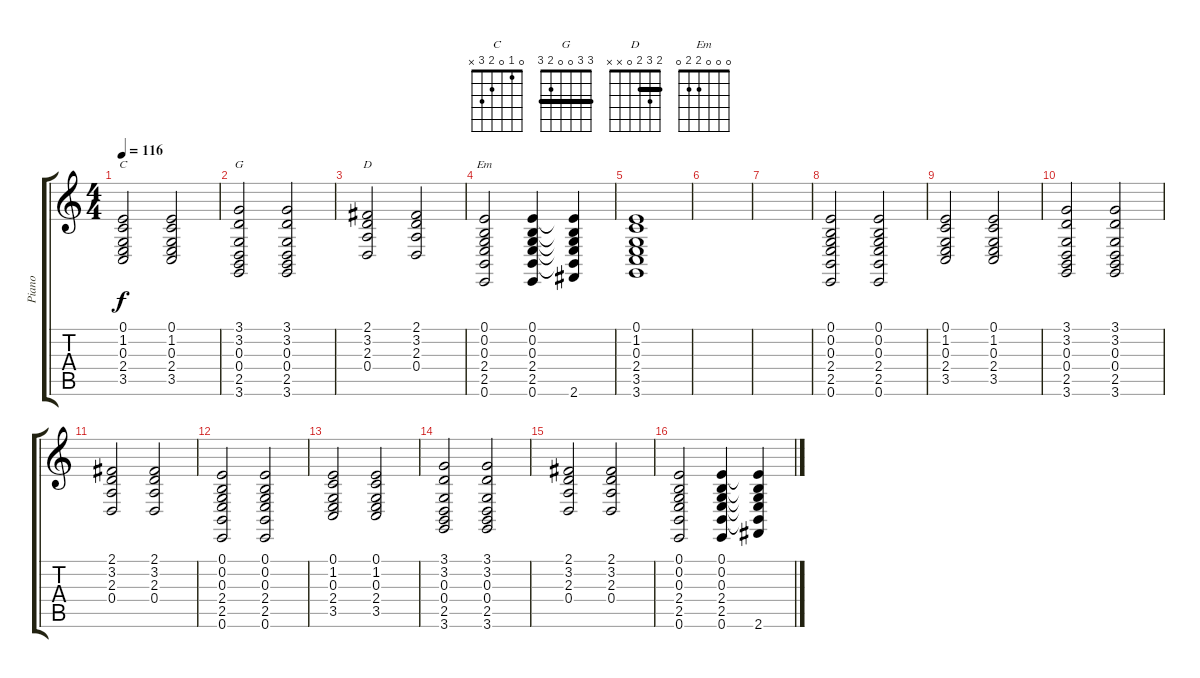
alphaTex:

\track ("Piano" "Piano") {instrument brightacousticpiano}
\staff {score tabs}
\tuning (E4 B3 G3 D3 A2 E2) {hide}
\chord ("C" 0 1 0 2 3 x)
\chord ("G" 3 3 0 0 2 3) {barre 3}
\chord ("D" 2 3 2 0 x x) {barre 2}
\chord ("Em" 0 0 0 2 2 0)
\ts (4 4)
\tempo 116
\clef g2
\ks c
(0.1 1.2 0.3 2.4 3.5).2{ch "C" dy f} (0.1 1.2 0.3 2.4 3.5).2 |
(3.1 3.2 0.3 0.4 2.5 3.6).2{ch "G"} (3.1 3.2 0.3 0.4 2.5 3.6).2 |
(2.1 3.2 2.3 0.4).2{ch "D"} (2.1 3.2 2.3 0.4).2 |
(0.1 0.2 0.3 2.4 2.5 0.6).2{ch "Em"} (0.1 0.2 0.3 2.4 2.5 0.6).4 (0.1{t} 0.2{t} 0.3{t} 2.4{t} 2.5{t} 2.6).4 |
(0.1 1.2 0.3 2.4 3.5 3.6).1 |
|
|
(0.1 0.2 0.3 2.4 2.5 0.6).2 (0.1 0.2 0.3 2.4 2.5 0.6).2 |
(0.1 1.2 0.3 2.4 3.5).2 (0.1 1.2 0.3 2.4 3.5).2 |
(3.1 3.2 0.3 0.4 2.5 3.6).2 (3.1 3.2 0.3 0.4 2.5 3.6).2 |
(2.1 3.2 2.3 0.4).2 (2.1 3.2 2.3 0.4).2 |
(0.1 0.2 0.3 2.4 2.5 0.6).2 (0.1 0.2 0.3 2.4 2.5 0.6).2 |
(0.1 1.2 0.3 2.4 3.5).2 (0.1 1.2 0.3 2.4 3.5).2 |
(3.1 3.2 0.3 0.4 2.5 3.6).2 (3.1 3.2 0.3 0.4 2.5 3.6).2 |
(2.1 3.2 2.3 0.4).2 (2.1 3.2 2.3 0.4).2 |
(0.1 0.2 0.3 2.4 2.5 0.6).2 (0.1 0.2 0.3 2.4 2.5 0.6).4 (0.1{t} 0.2{t} 0.3{t} 2.4{t} 2.5{t} 2.6).4
